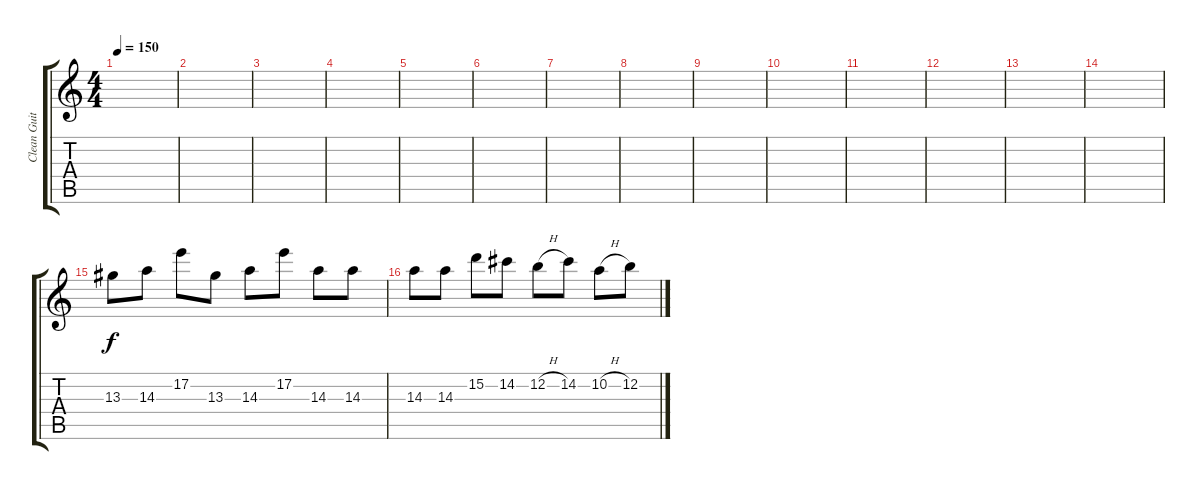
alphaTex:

\track ("Clean Guitar" "Clean Guit") {instrument acousticguitarsteel}
\staff {score tabs}
\tuning (E4 B3 G3 D3 A2 D2) {hide}
\ts (4 4)
\tempo 150
\clef g2
\ks c
|
|
|
|
|
|
|
|
|
|
|
|
|
|
13.3.8 14.3.8 17.2.8 13.3.8 14.3.8 17.2.8 14.3.8 14.3.8 |
14.3.8 14.3.8 15.2.8 14.2.8 12.2{h}.8 14.2.8 10.2{h}.8 12.2.8
